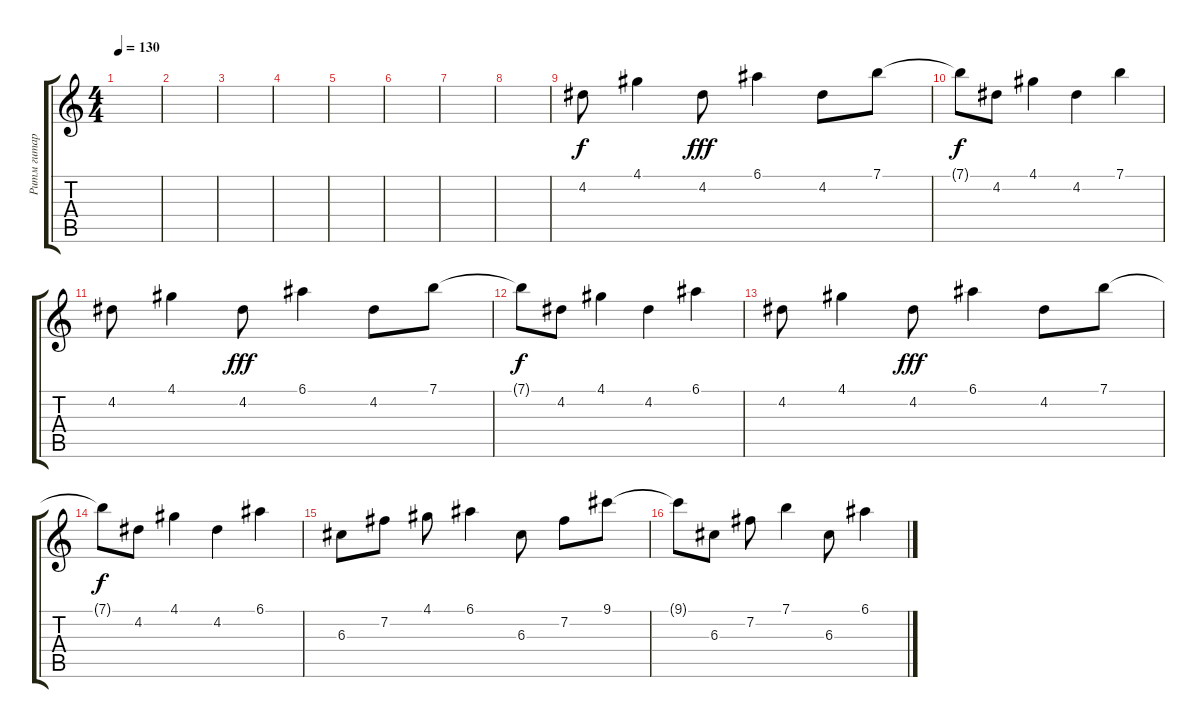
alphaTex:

\track ("Ритм гитара" "Ритм гитар") {instrument distortionguitar}
\staff {score tabs}
\tuning (E4 B3 G3 D3 A2 E2) {hide}
\ts (4 4)
\tempo 130
\clef g2
\ks c
|
|
|
|
|
|
|
|
4.2.8 4.1.4 4.2.8{dy fff} 6.1.4 4.2.8 7.1.8 |
7.1{t}.8{dy f} 4.2.8 4.1.4 4.2.4 7.1.4 |
4.2.8 4.1.4 4.2.8{dy fff} 6.1.4 4.2.8 7.1.8 |
7.1{t}.8{dy f} 4.2.8 4.1.4 4.2.4 6.1.4 |
4.2.8 4.1.4 4.2.8{dy fff} 6.1.4 4.2.8 7.1.8 |
7.1{t}.8{dy f} 4.2.8 4.1.4 4.2.4 6.1.4 |
6.3.8 7.2.8 4.1.8 6.1.4 6.3.8 7.2.8 9.1.8 |
9.1{t}.8 6.3.8 7.2.8 7.1.4 6.3.8 6.1.4
